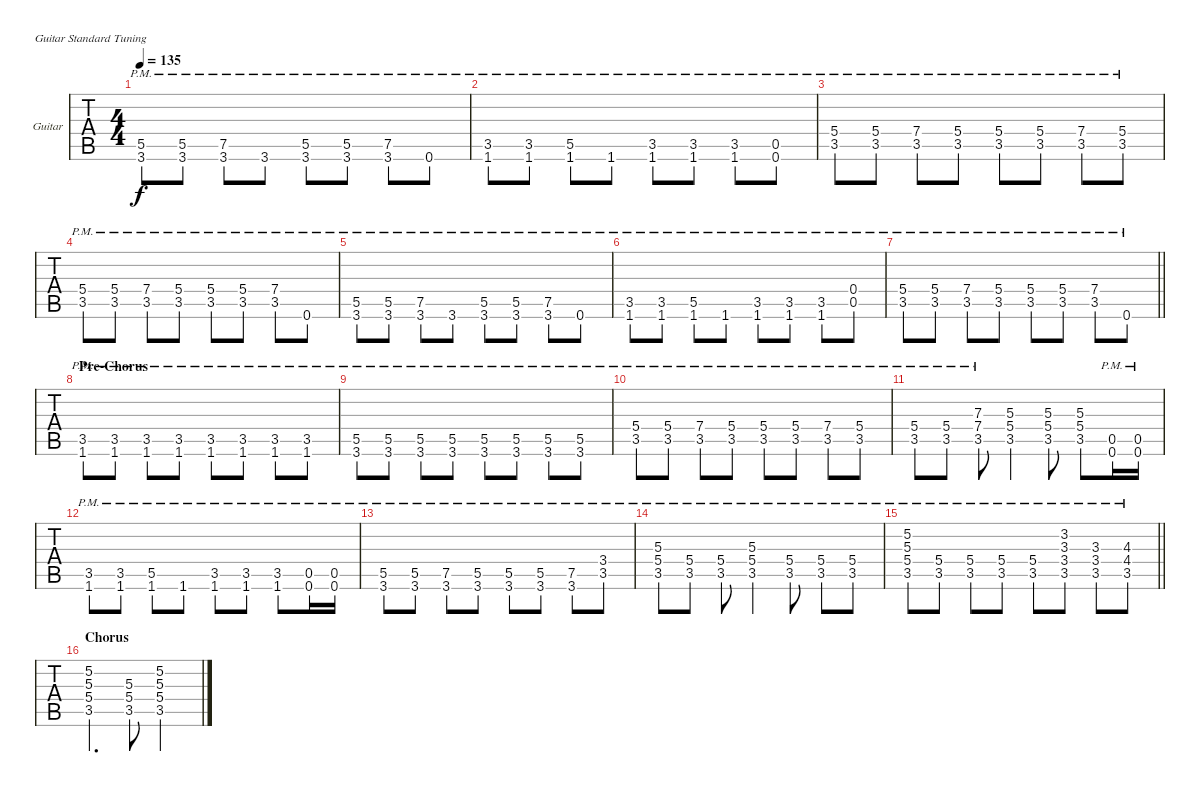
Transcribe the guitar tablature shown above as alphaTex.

\bracketExtendMode groupsimilarinstruments
\firstSystemTrackNameOrientation horizontal
\otherSystemsTrackNameOrientation horizontal
\track ("Guitar" "Guitar") {multiBarRest instrument distortionguitar}
\staff {tabs}
\tuning (E4 B3 G3 D3 A2 E2)
\ts (4 4)
\tempo 135
\clef g2
\ks c
(5.5{pm} 3.6{pm}).8{dy f} (5.5{pm} 3.6{pm}).8 (7.5{pm} 3.6{pm}).8 3.6{pm}.8 (5.5{pm} 3.6{pm}).8 (5.5{pm} 3.6{pm}).8 (7.5{pm} 3.6{pm}).8 0.6{pm}.8 |
(3.5{pm} 1.6{pm}).8 (3.5{pm} 1.6{pm}).8 (5.5{pm} 1.6{pm}).8 1.6{pm}.8 (3.5{pm} 1.6{pm}).8 (3.5{pm} 1.6{pm}).8 (3.5{pm} 1.6{pm}).8 (0.5{pm} 0.6{pm}).8 |
(5.4{pm} 3.5{pm}).8 (5.4{pm} 3.5{pm}).8 (7.4{pm} 3.5{pm}).8 (5.4{pm} 3.5{pm}).8 (5.4{pm} 3.5{pm}).8 (5.4{pm} 3.5{pm}).8 (7.4{pm} 3.5{pm}).8 (5.4{pm} 3.5{pm}).8 |
(5.4{pm} 3.5{pm}).8 (5.4{pm} 3.5{pm}).8 (7.4{pm} 3.5{pm}).8 (5.4{pm} 3.5{pm}).8 (5.4{pm} 3.5{pm}).8 (5.4{pm} 3.5{pm}).8 (7.4{pm} 3.5{pm}).8 0.6{pm}.8 |
(5.5{pm} 3.6{pm}).8 (5.5{pm} 3.6{pm}).8 (7.5{pm} 3.6{pm}).8 3.6{pm}.8 (5.5{pm} 3.6{pm}).8 (5.5{pm} 3.6{pm}).8 (7.5{pm} 3.6{pm}).8 0.6{pm}.8 |
(3.5{pm} 1.6{pm}).8 (3.5{pm} 1.6{pm}).8 (5.5{pm} 1.6{pm}).8 1.6{pm}.8 (3.5{pm} 1.6{pm}).8 (3.5{pm} 1.6{pm}).8 (3.5{pm} 1.6{pm}).8 (0.4{pm} 0.5{pm}).8 |
\barLineRight lightlight
(5.4{pm} 3.5{pm}).8 (5.4{pm} 3.5{pm}).8 (7.4{pm} 3.5{pm}).8 (5.4{pm} 3.5{pm}).8 (5.4{pm} 3.5{pm}).8 (5.4{pm} 3.5{pm}).8 (7.4{pm} 3.5{pm}).8 0.6{pm}.8 |
\section ("" "Pre-Chorus")
(3.5{pm} 1.6{pm}).8 (3.5{pm} 1.6{pm}).8 (3.5{pm} 1.6{pm}).8 (3.5{pm} 1.6{pm}).8 (3.5{pm} 1.6{pm}).8 (3.5{pm} 1.6{pm}).8 (3.5{pm} 1.6{pm}).8 (3.5{pm} 1.6{pm}).8 |
(5.5{pm} 3.6{pm}).8 (5.5{pm} 3.6{pm}).8 (5.5{pm} 3.6{pm}).8 (5.5{pm} 3.6{pm}).8 (5.5{pm} 3.6{pm}).8 (5.5{pm} 3.6{pm}).8 (5.5{pm} 3.6{pm}).8 (5.5{pm} 3.6{pm}).8 |
(5.4{pm} 3.5{pm}).8 (5.4{pm} 3.5{pm}).8 (7.4{pm} 3.5{pm}).8 (5.4{pm} 3.5{pm}).8 (5.4{pm} 3.5{pm}).8 (5.4{pm} 3.5{pm}).8 (7.4{pm} 3.5{pm}).8 (5.4{pm} 3.5{pm}).8 |
(5.4{pm} 3.5{pm}).8 (5.4{pm} 3.5{pm}).8 (7.3{pm} 7.4{pm} 3.5{pm}).8 (5.3 5.4 3.5).4 (5.3 5.4 3.5).8 (5.3 5.4 3.5).8 (0.5{pm} 0.6{pm}).16 (0.5{pm} 0.6{pm}).16 |
(3.5{pm} 1.6{pm}).8 (3.5{pm} 1.6{pm}).8 (5.5{pm} 1.6{pm}).8 1.6{pm}.8 (3.5{pm} 1.6{pm}).8 (3.5{pm} 1.6{pm}).8 (3.5{pm} 1.6{pm}).8 (0.5{pm} 0.6{pm}).16 (0.5{pm} 0.6{pm}).16 |
(5.5{pm} 3.6{pm}).8 (5.5{pm} 3.6{pm}).8 (7.5{pm} 3.6{pm}).8 (5.5{pm} 3.6{pm}).8 (5.5{pm} 3.6{pm}).8 (5.5{pm} 3.6{pm}).8 (7.5{pm} 3.6{pm}).8 (3.4{pm} 3.5{pm}).8 |
(5.3{pm} 5.4{pm} 3.5{pm}).8 (5.4{pm} 3.5{pm}).8 (5.4{pm} 3.5{pm}).8 (5.3{pm} 5.4{pm} 3.5{pm}).4 (5.4{pm} 3.5{pm}).8 (5.4{pm} 3.5{pm}).8 (5.4{pm} 3.5{pm}).8 |
\barLineRight lightlight
(5.2{pm} 5.3{pm} 5.4{pm} 3.5{pm}).8 (5.4{pm} 3.5{pm}).8 (5.4{pm} 3.5{pm}).8 (5.4{pm} 3.5{pm}).8 (5.4{pm} 3.5{pm}).8 (3.2{pm} 3.3{pm} 3.4{pm} 3.5{pm}).8 (3.3{pm} 3.4{pm} 3.5{pm}).8 (4.3{pm} 4.4{pm} 3.5{pm}).8 |
\section ("" "Chorus")
(5.2 5.3 5.4 3.5).4{d} (5.3 5.4 3.5).8 (5.2 5.3 5.4 3.5).2
